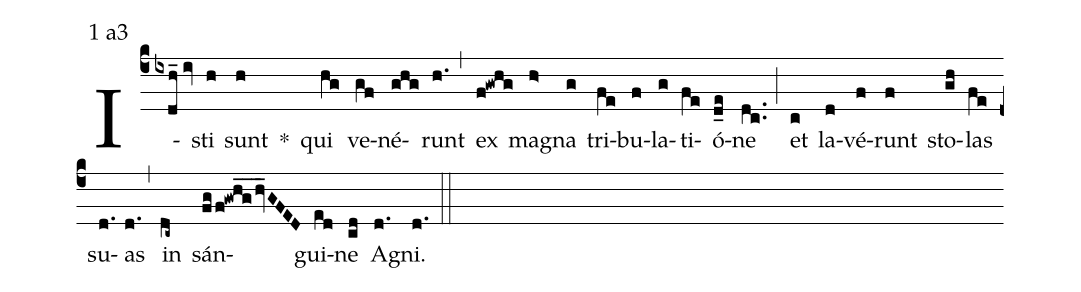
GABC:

mode:1 a3;
%%
(c4) I(ixdh_//iv)sti(h) sunt(h) *() qui(hg) ve(gf)né(ghg)runt(h.) (,)  ex(f!gwhg) ma(h>)gna(g) tri(fe)bu(f)la(g)ti(fe)ó(d_e)ne(dc..) (;) et(c) la(d)vé(f)runt(f) sto(gh)las(fe) su(d.)as(d.) (,) in(dc~) sán(fg/f!gwhg__/hv_GFED)gui(ed)ne(cd) A(d.)gni.(d.) (::)
